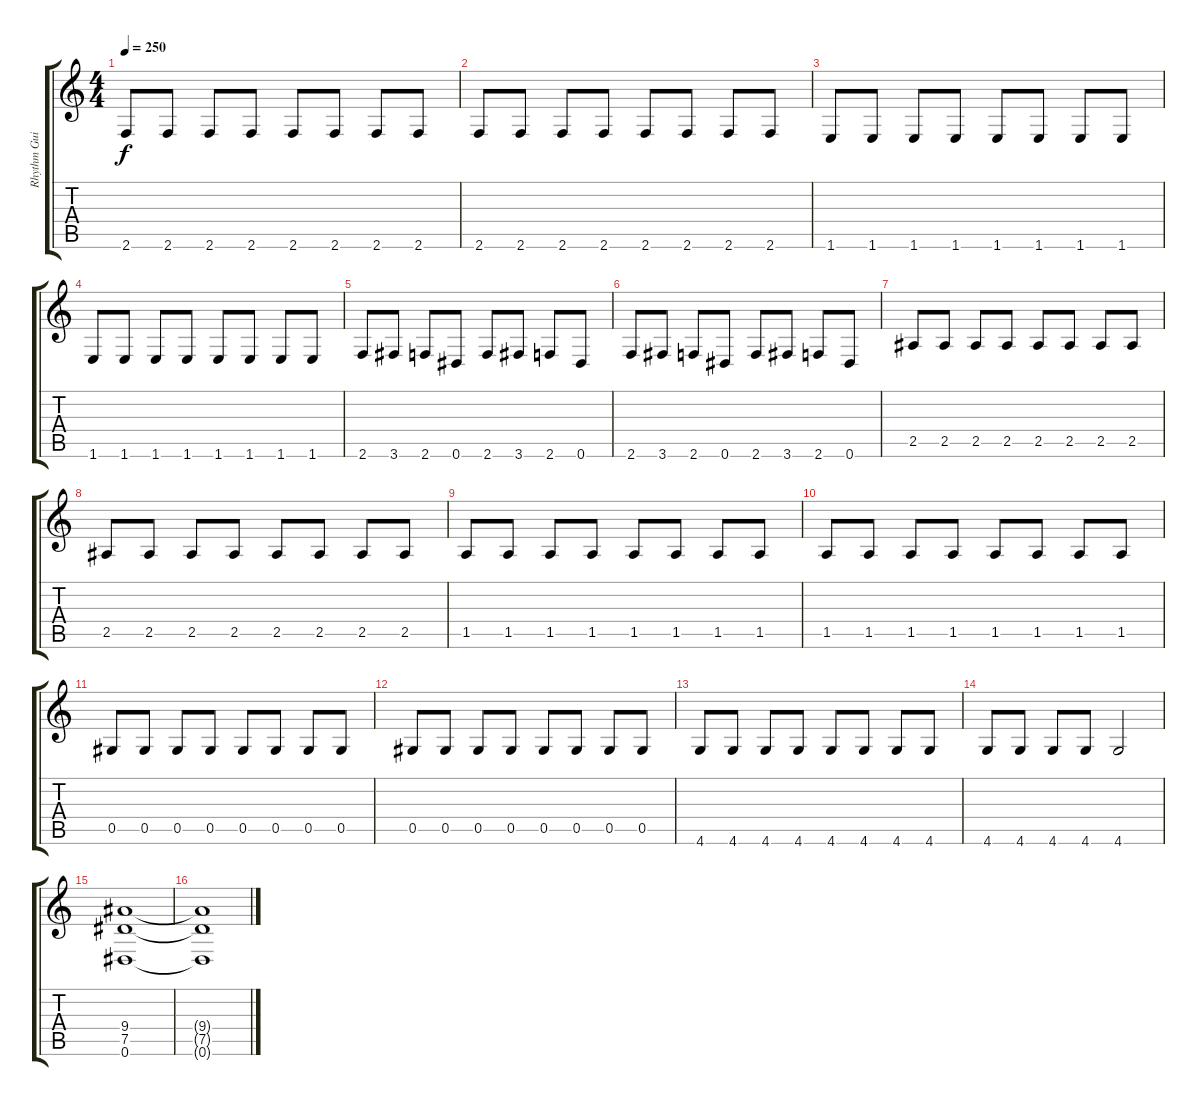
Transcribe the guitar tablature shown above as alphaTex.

\track ("Rhythm Guitar" "Rhythm Gui") {instrument overdrivenguitar}
\staff {score tabs}
\tuning (Eb4 Bb3 Gb3 Db3 Ab2 Eb2) {hide}
\ts (4 4)
\tempo 250
\clef g2
\ks c
2.6.8{dy f} 2.6.8 2.6.8 2.6.8 2.6.8 2.6.8 2.6.8 2.6.8 |
2.6.8 2.6.8 2.6.8 2.6.8 2.6.8 2.6.8 2.6.8 2.6.8 |
1.6.8 1.6.8 1.6.8 1.6.8 1.6.8 1.6.8 1.6.8 1.6.8 |
1.6.8 1.6.8 1.6.8 1.6.8 1.6.8 1.6.8 1.6.8 1.6.8 |
2.6.8 3.6.8 2.6.8 0.6.8 2.6.8 3.6.8 2.6.8 0.6.8 |
2.6.8 3.6.8 2.6.8 0.6.8 2.6.8 3.6.8 2.6.8 0.6.8 |
2.5.8 2.5.8 2.5.8 2.5.8 2.5.8 2.5.8 2.5.8 2.5.8 |
2.5.8 2.5.8 2.5.8 2.5.8 2.5.8 2.5.8 2.5.8 2.5.8 |
1.5.8 1.5.8 1.5.8 1.5.8 1.5.8 1.5.8 1.5.8 1.5.8 |
1.5.8 1.5.8 1.5.8 1.5.8 1.5.8 1.5.8 1.5.8 1.5.8 |
0.5.8 0.5.8 0.5.8 0.5.8 0.5.8 0.5.8 0.5.8 0.5.8 |
0.5.8 0.5.8 0.5.8 0.5.8 0.5.8 0.5.8 0.5.8 0.5.8 |
4.6.8 4.6.8 4.6.8 4.6.8 4.6.8 4.6.8 4.6.8 4.6.8 |
4.6.8 4.6.8 4.6.8 4.6.8 4.6.2 |
(9.4 7.5 0.6).1 |
(9.4{t} 7.5{t} 0.6{t}).1
